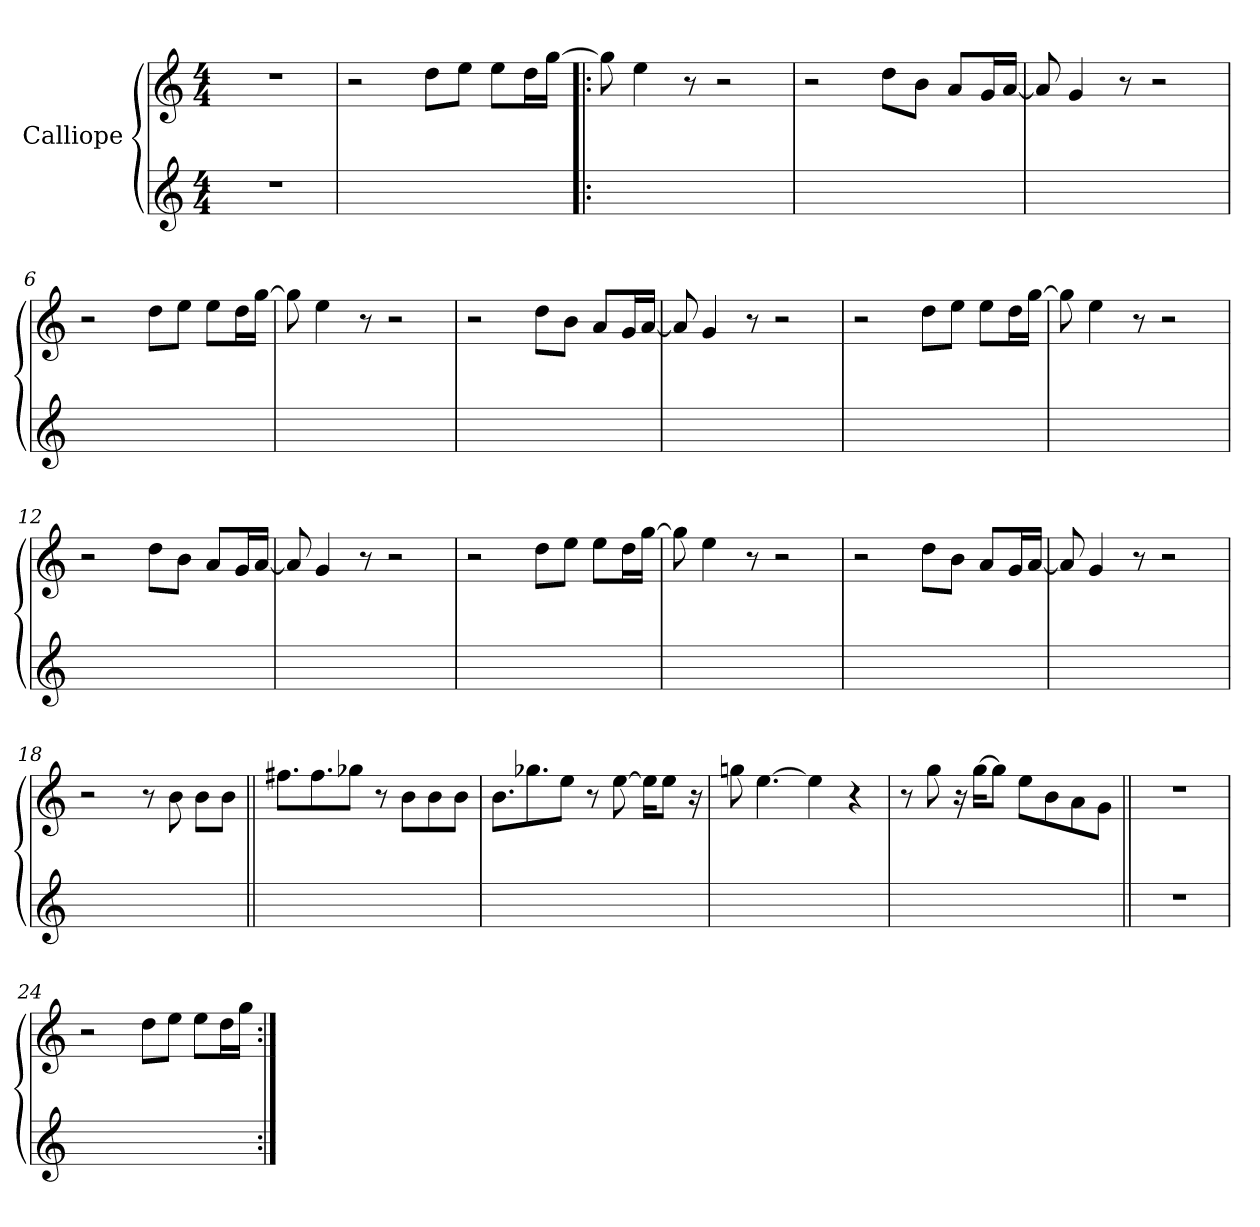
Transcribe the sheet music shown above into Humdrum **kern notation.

**kern	**kern
*part1	*part1
*staff2	*staff1
*I"Calliope	*
*clefG2	*clefG2
*k[]	*k[]
*M4/4	*M4/4
*MM100	*MM100
=1	=1
1r	1r
=2	=2
1ryy	2r
.	8dd\L
.	8ee\J
.	8ee\L
.	16dd\L
.	[16gg\JJ
=3!|:	=3!|:
1ryy	8gg\]
.	4ee\
.	8r
.	2r
=4	=4
1ryy	2r
.	8dd\L
.	8b\J
.	8a/L
.	16g/L
.	[16a/JJ
!!LO:LB:g=z
=5	=5
1ryy	8a/]
.	4g/
.	8r
.	2r
=6	=6
1ryy	2r
.	8dd\L
.	8ee\J
.	8ee\L
.	16dd\L
.	[16gg\JJ
=7	=7
1ryy	8gg\]
.	4ee\
.	8r
.	2r
=8	=8
1ryy	2r
.	8dd\L
.	8b\J
.	8a/L
.	16g/L
.	[16a/JJ
!!LO:LB:g=z
=9	=9
1ryy	8a/]
.	4g/
.	8r
.	2r
=10	=10
1ryy	2r
.	8dd\L
.	8ee\J
.	8ee\L
.	16dd\L
.	[16gg\JJ
=11	=11
1ryy	8gg\]
.	4ee\
.	8r
.	2r
=12	=12
1ryy	2r
.	8dd\L
.	8b\J
.	8a/L
.	16g/L
.	[16a/JJ
!!LO:LB:g=z
=13	=13
1ryy	8a/]
.	4g/
.	8r
.	2r
=14	=14
1ryy	2r
.	8dd\L
.	8ee\J
.	8ee\L
.	16dd\L
.	[16gg\JJ
=15	=15
1ryy	8gg\]
.	4ee\
.	8r
.	2r
=16	=16
1ryy	2r
.	8dd\L
.	8b\J
.	8a/L
.	16g/L
.	[16a/JJ
!!LO:LB:g=z
=17	=17
1ryy	8a/]
.	4g/
.	8r
.	2r
=18	=18
1ryy	2r
.	8r
.	8b\
.	8b\L
.	8b\J
=19||	=19||
1ryy	8.ff#X\L
.	8.ff#\
.	8gg-X\J
.	8r
.	8b\L
.	8b\
.	8b\J
=20	=20
1ryy	8.b\L
.	8.gg-X\
.	8ee\J
.	8r
.	[8ee\
.	16ee\KL]
.	8ee\J
.	16r
!!LO:LB:g=z
=21	=21
1ryy	8ggni\
.	[4.ee\
.	4ee\]
.	4r
=22	=22
1ryy	8r
.	8gg\
.	16r
*	*MM80
.	[16gg\KL
.	8gg\J]
.	8ee\L
.	8b\
.	8a\
.	8g\J
=23||	=23||
1r	1r
=24	=24
1ryy	2r
.	8dd\L
.	8ee\J
.	8ee\L
.	16dd\L
.	16gg\JJ
=:|!	=:|!
*-	*-
